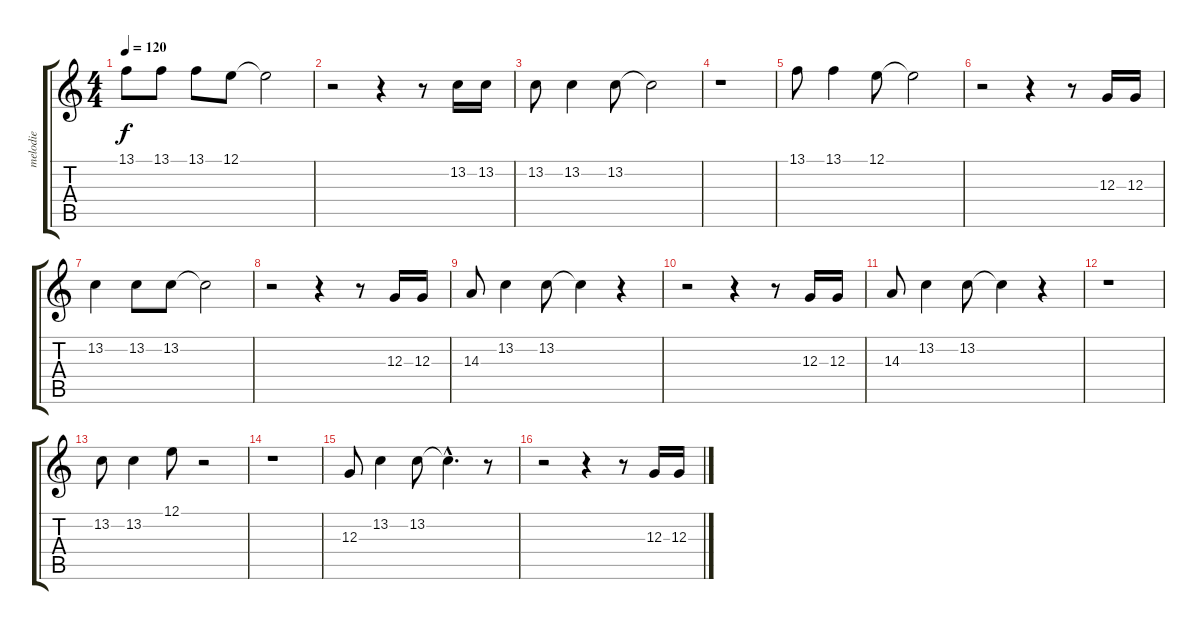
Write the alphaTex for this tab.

\track ("melodie" "melodie") {instrument synthvoice}
\staff {score tabs}
\tuning (E4 B3 G3 D3 A2 E2) {hide}
\ts (4 4)
\tempo 120
\clef g2
\ks c
13.1.8{dy f} 13.1.8 13.1.8 12.1.8 12.1{t}.2 |
r.2 r.4 r.8 13.2.16 13.2.16 |
13.2.8 13.2.4 13.2.8 13.2{t}.2 |
r.1 |
13.1.8 13.1.4 12.1.8 12.1{t}.2 |
r.2 r.4 r.8 12.3.16 12.3.16 |
13.2.4 13.2.8 13.2.8 13.2{t}.2 |
r.2 r.4 r.8 12.3.16 12.3.16 |
14.3.8 13.2.4 13.2.8 13.2{t}.4 r.4 |
r.2 r.4 r.8 12.3.16 12.3.16 |
14.3.8 13.2.4 13.2.8 13.2{t}.4 r.4 |
r.1 |
13.2.8 13.2.4 12.1.8 r.2 |
r.1 |
12.3.8 13.2.4 13.2.8 13.2{hac t}.4{d} r.8 |
r.2 r.4 r.8 12.3.16 12.3.16
